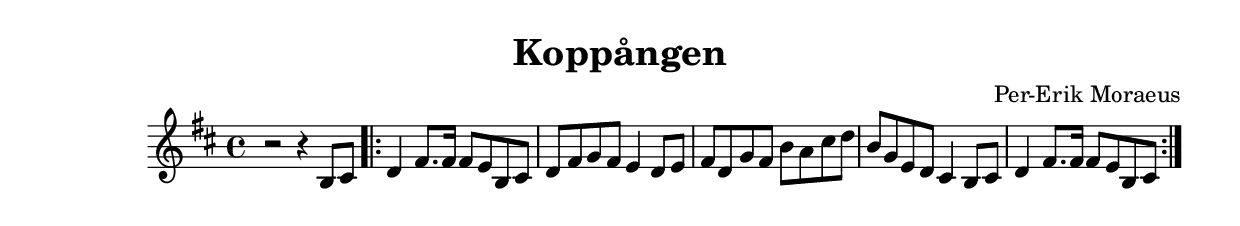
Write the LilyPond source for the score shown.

\header {
  title = "Koppången"
  composer = "Per-Erik Moraeus"
}

\score {
  \relative {
 \time 4/4
  \key d \major

  r2 r4
  b8 cis8 
  \bar ".|:" 
  d4 fis8. fis16 fis8 e8 b8 cis8 
  d8 fis8 g8 fis8 e4 d8 e8
  fis8 d8 g8 fis8 b8 a8 cis8 d8
  
  b8 g8 e8 d8 cis4 b8 cis8 
  d4 fis8. fis16 fis8 e8  b8 cis8

  \bar ":|."
}

  \layout {}
  \midi {}
}
